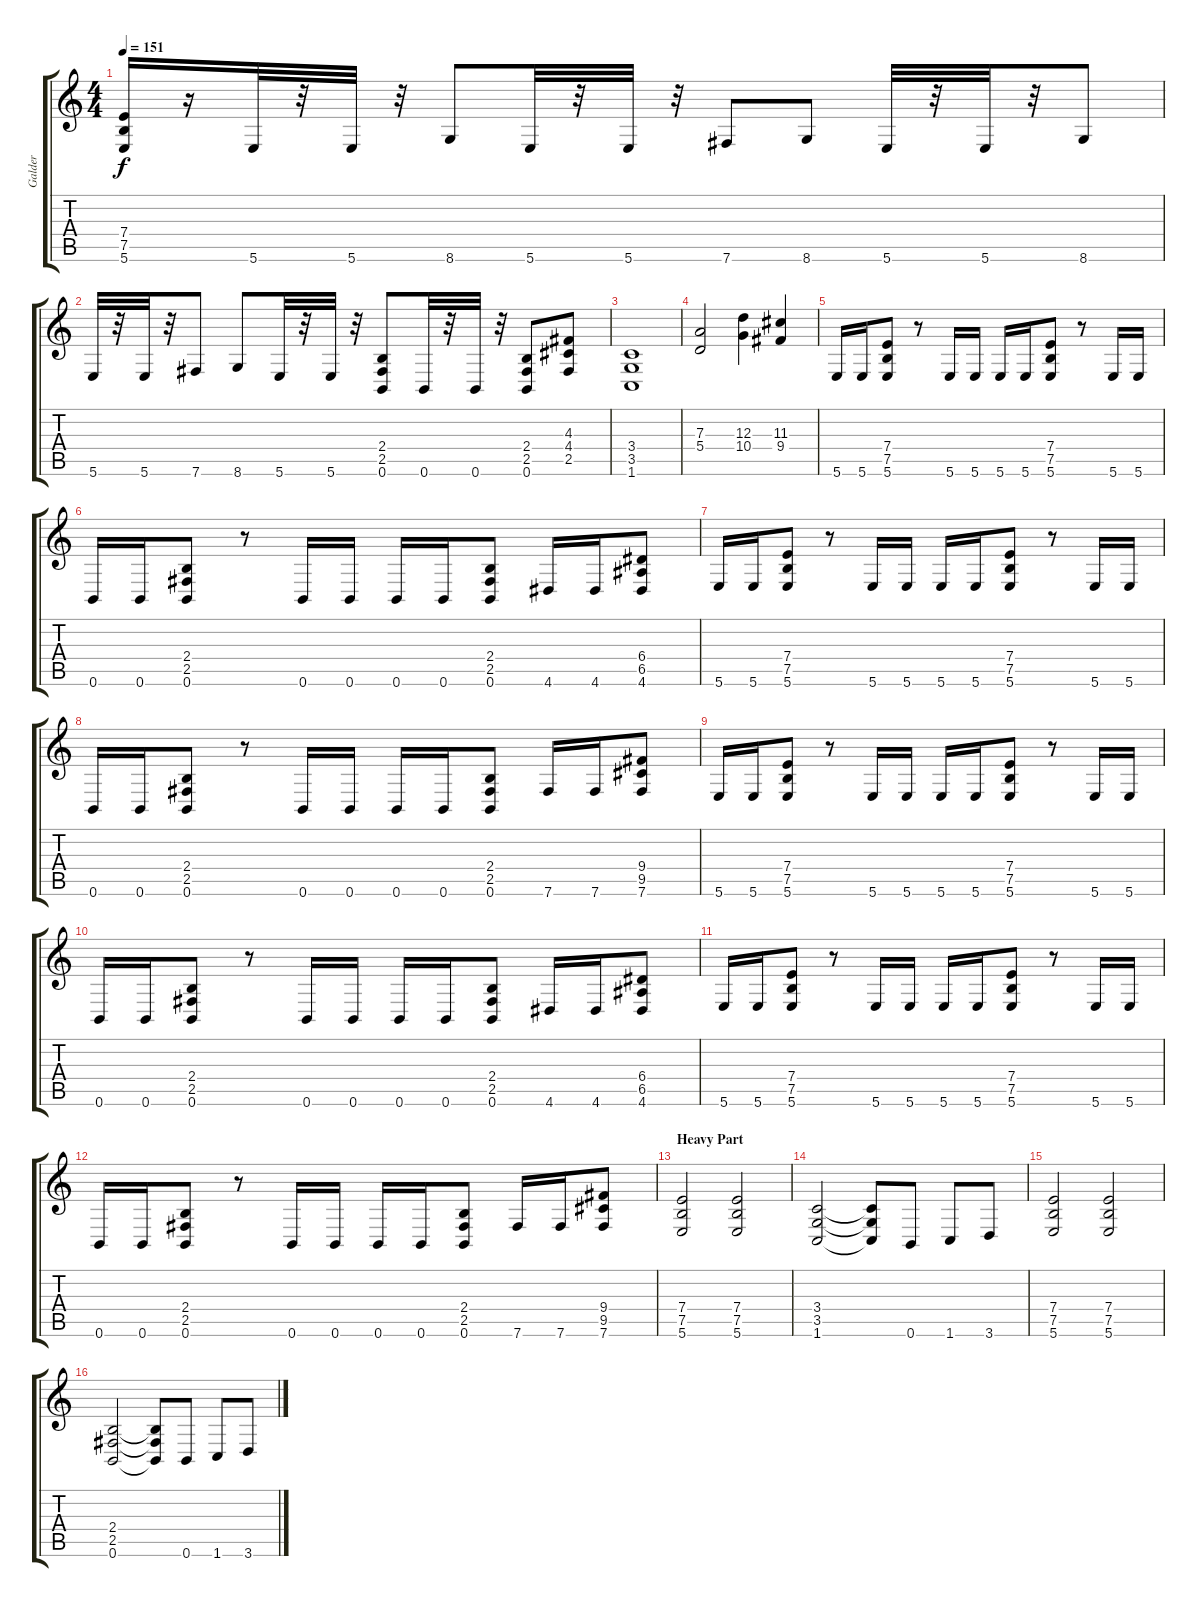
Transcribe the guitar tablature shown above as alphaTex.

\track ("Galder" "Galder") {instrument overdrivenguitar}
\staff {score tabs}
\tuning (B3 Gb3 D3 A2 E2 B1) {hide}
\ts (4 4)
\tempo 151
\clef g2
\ks c
(7.4 7.5 5.6).16{dy f} r.16 5.6.32 r.32 5.6.32 r.32 8.6.8 5.6.32 r.32 5.6.32 r.32 7.6.8 8.6.8 5.6.32 r.32 5.6.32 r.32 8.6.8 |
5.6.32 r.32 5.6.32 r.32 7.6.8 8.6.8 5.6.32 r.32 5.6.32 r.32 (2.4 2.5 0.6).8 0.6.32 r.32 0.6.32 r.32 (2.4 2.5 0.6).8 (4.3 4.4 2.5).8 |
(3.4 3.5 1.6).1 |
(7.3 5.4).2 (12.3 10.4).4 (11.3 9.4).4 |
5.6.16 5.6.16 (7.4 7.5 5.6).8 r.8 5.6.16 5.6.16 5.6.16 5.6.16 (7.4 7.5 5.6).8 r.8 5.6.16 5.6.16 |
0.6.16 0.6.16 (2.4 2.5 0.6).8 r.8 0.6.16 0.6.16 0.6.16 0.6.16 (2.4 2.5 0.6).8 4.6.16 4.6.16 (6.4 6.5 4.6).8 |
5.6.16 5.6.16 (7.4 7.5 5.6).8 r.8 5.6.16 5.6.16 5.6.16 5.6.16 (7.4 7.5 5.6).8 r.8 5.6.16 5.6.16 |
0.6.16 0.6.16 (2.4 2.5 0.6).8 r.8 0.6.16 0.6.16 0.6.16 0.6.16 (2.4 2.5 0.6).8 7.6.16 7.6.16 (9.4 9.5 7.6).8 |
5.6.16 5.6.16 (7.4 7.5 5.6).8 r.8 5.6.16 5.6.16 5.6.16 5.6.16 (7.4 7.5 5.6).8 r.8 5.6.16 5.6.16 |
0.6.16 0.6.16 (2.4 2.5 0.6).8 r.8 0.6.16 0.6.16 0.6.16 0.6.16 (2.4 2.5 0.6).8 4.6.16 4.6.16 (6.4 6.5 4.6).8 |
5.6.16 5.6.16 (7.4 7.5 5.6).8 r.8 5.6.16 5.6.16 5.6.16 5.6.16 (7.4 7.5 5.6).8 r.8 5.6.16 5.6.16 |
0.6.16 0.6.16 (2.4 2.5 0.6).8 r.8 0.6.16 0.6.16 0.6.16 0.6.16 (2.4 2.5 0.6).8 7.6.16 7.6.16 (9.4 9.5 7.6).8 |
\section ("" "Heavy Part")
(7.4 7.5 5.6).2 (7.4 7.5 5.6).2 |
(3.4 3.5 1.6).2 (3.4{t} 3.5{t} 1.6{t}).8 0.6.8 1.6.8 3.6.8 |
(7.4 7.5 5.6).2 (7.4 7.5 5.6).2 |
(2.4 2.5 0.6).2 (2.4{t} 2.5{t} 0.6{t}).8 0.6.8 1.6.8 3.6.8
